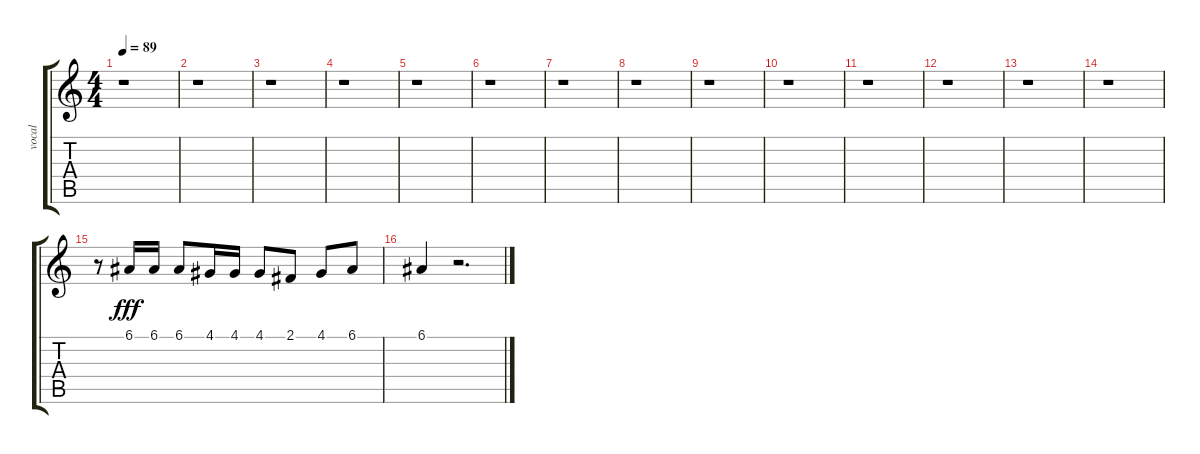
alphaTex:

\track ("vocal" "vocal") {instrument viola}
\staff {score tabs}
\tuning (E4 B3 G3 D3 A2 E2) {hide}
\ts (4 4)
\tempo 89
\clef g2
\ks c
r.1{dy fff} |
r.1 |
r.1 |
r.1 |
r.1 |
r.1 |
r.1 |
r.1 |
r.1 |
r.1 |
r.1 |
r.1 |
r.1 |
r.1 |
r.8 6.1.16 6.1.16 6.1.8 4.1.16 4.1.16 4.1.8 2.1.8 4.1.8 6.1.8 |
6.1.4 r.2{d}
